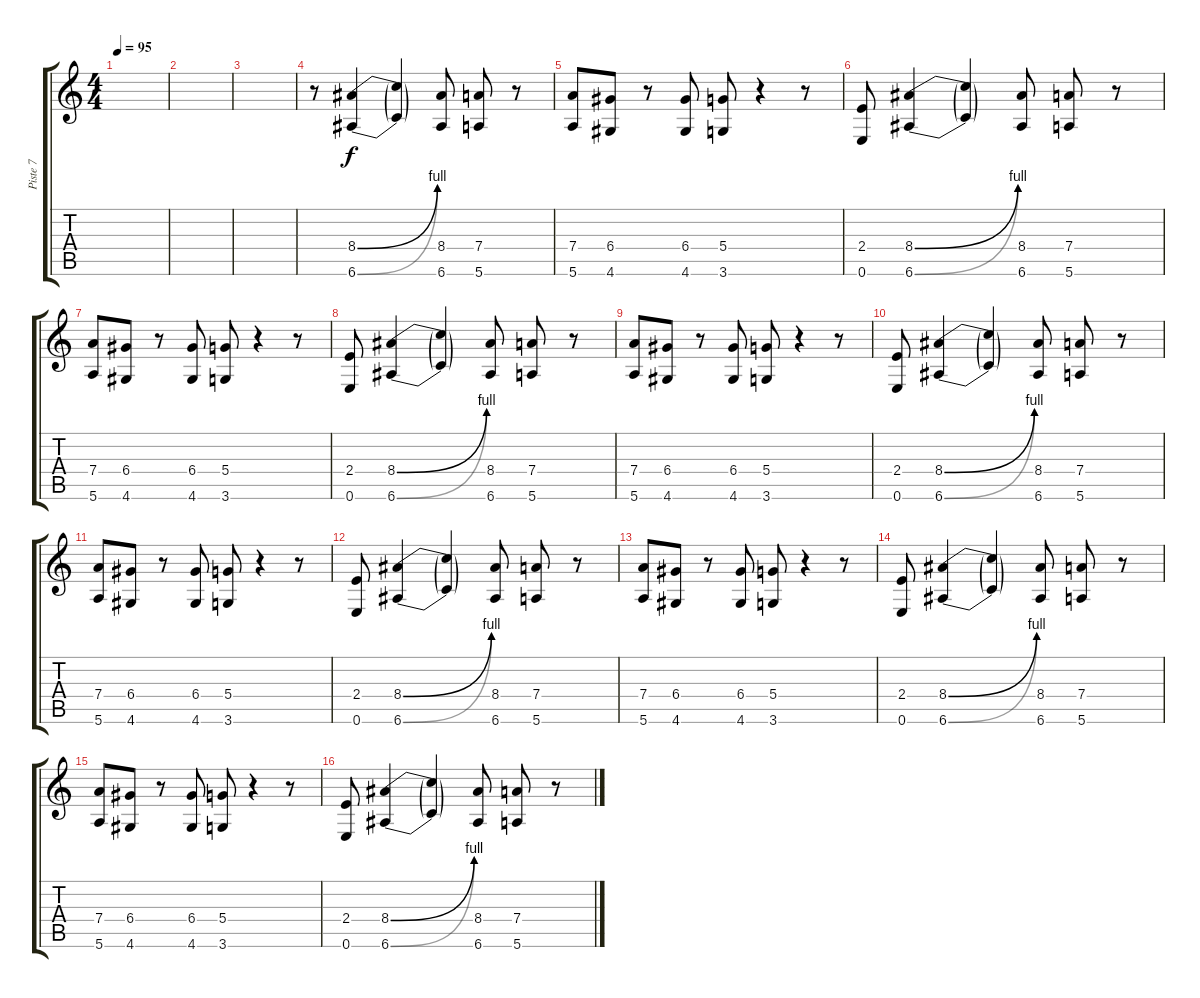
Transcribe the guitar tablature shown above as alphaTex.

\track ("Piste 7" "Piste 7") {instrument overdrivenguitar}
\staff {score tabs}
\tuning (E4 B3 G3 D3 A2 E2) {hide}
\ts (4 4)
\tempo 95
\clef g2
\ks c
|
|
|
r.8 (8.4{be (bend 0 0 60 4)} 6.6{be (bend 0 0 60 4)}).4 (8.4{t} 6.6{t}).4 (8.4 6.6).8 (7.4 5.6).8 r.8 |
(7.4 5.6).8 (6.4 4.6).8 r.8 (6.4 4.6).8 (5.4 3.6).8 r.4 r.8 |
(2.4 0.6).8 (8.4{be (bend 0 0 60 4)} 6.6{be (bend 0 0 60 4)}).4 (8.4{t} 6.6{t}).4 (8.4 6.6).8 (7.4 5.6).8 r.8 |
(7.4 5.6).8 (6.4 4.6).8 r.8 (6.4 4.6).8 (5.4 3.6).8 r.4 r.8 |
(2.4 0.6).8 (8.4{be (bend 0 0 60 4)} 6.6{be (bend 0 0 60 4)}).4 (8.4{t} 6.6{t}).4 (8.4 6.6).8 (7.4 5.6).8 r.8 |
(7.4 5.6).8 (6.4 4.6).8 r.8 (6.4 4.6).8 (5.4 3.6).8 r.4 r.8 |
(2.4 0.6).8 (8.4{be (bend 0 0 60 4)} 6.6{be (bend 0 0 60 4)}).4 (8.4{t} 6.6{t}).4 (8.4 6.6).8 (7.4 5.6).8 r.8 |
(7.4 5.6).8 (6.4 4.6).8 r.8 (6.4 4.6).8 (5.4 3.6).8 r.4 r.8 |
(2.4 0.6).8 (8.4{be (bend 0 0 60 4)} 6.6{be (bend 0 0 60 4)}).4 (8.4{t} 6.6{t}).4 (8.4 6.6).8 (7.4 5.6).8 r.8 |
(7.4 5.6).8 (6.4 4.6).8 r.8 (6.4 4.6).8 (5.4 3.6).8 r.4 r.8 |
(2.4 0.6).8 (8.4{be (bend 0 0 60 4)} 6.6{be (bend 0 0 60 4)}).4 (8.4{t} 6.6{t}).4 (8.4 6.6).8 (7.4 5.6).8 r.8 |
(7.4 5.6).8 (6.4 4.6).8 r.8 (6.4 4.6).8 (5.4 3.6).8 r.4 r.8 |
(2.4 0.6).8 (8.4{be (bend 0 0 60 4)} 6.6{be (bend 0 0 60 4)}).4 (8.4{t} 6.6{t}).4 (8.4 6.6).8 (7.4 5.6).8 r.8
